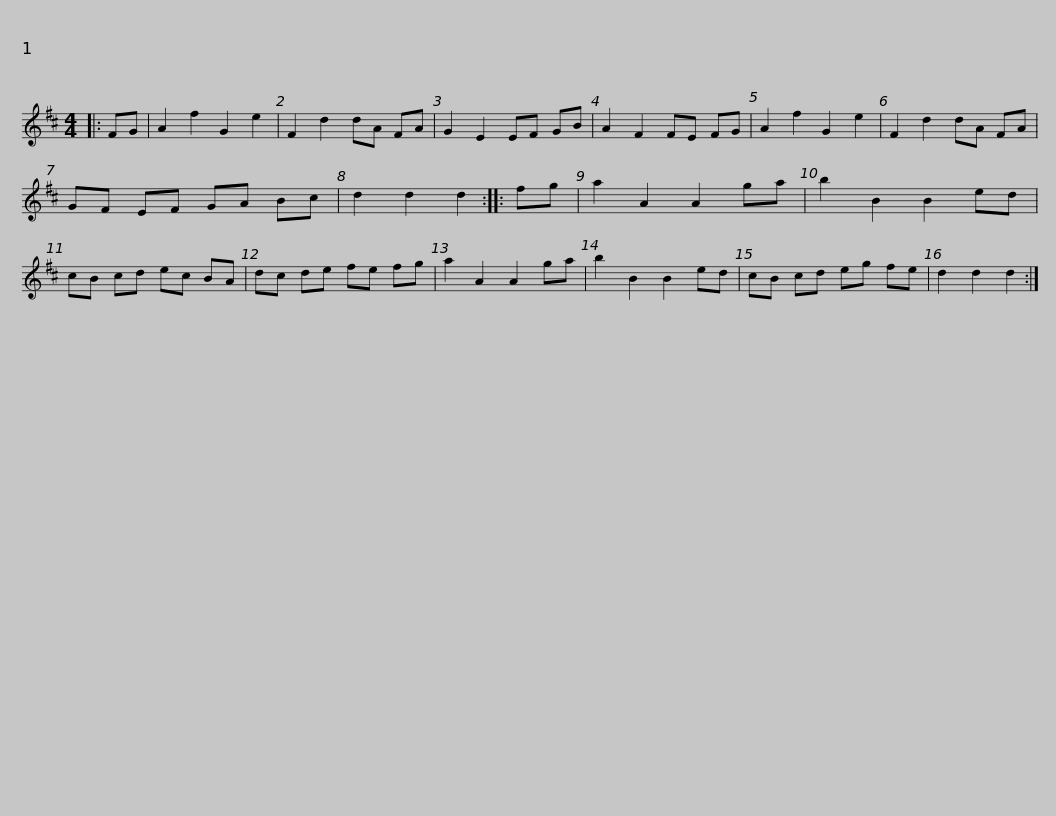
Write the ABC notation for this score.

X:1
L:1/8
M:4/4
I:linebreak $
K:D
V:1 treble
V:1
|: FG | A2 f2 G2 e2 | F2 d2 dA FA | G2 E2 EF GB | A2 F2 FE FG | %5
 A2 f2 G2 e2 | F2 d2 dA FA | GF EF GA Bc |$ d2 d2 d2 :: fg | %10
 a2 A2 A2 ga | b2 B2 B2 ed | cB cd ec BA | dc de fe fg | a2 A2 A2 ga | %15
 b2 B2 B2 ed |$ cB cd eg fe | d2 d2 d2 :| %18
